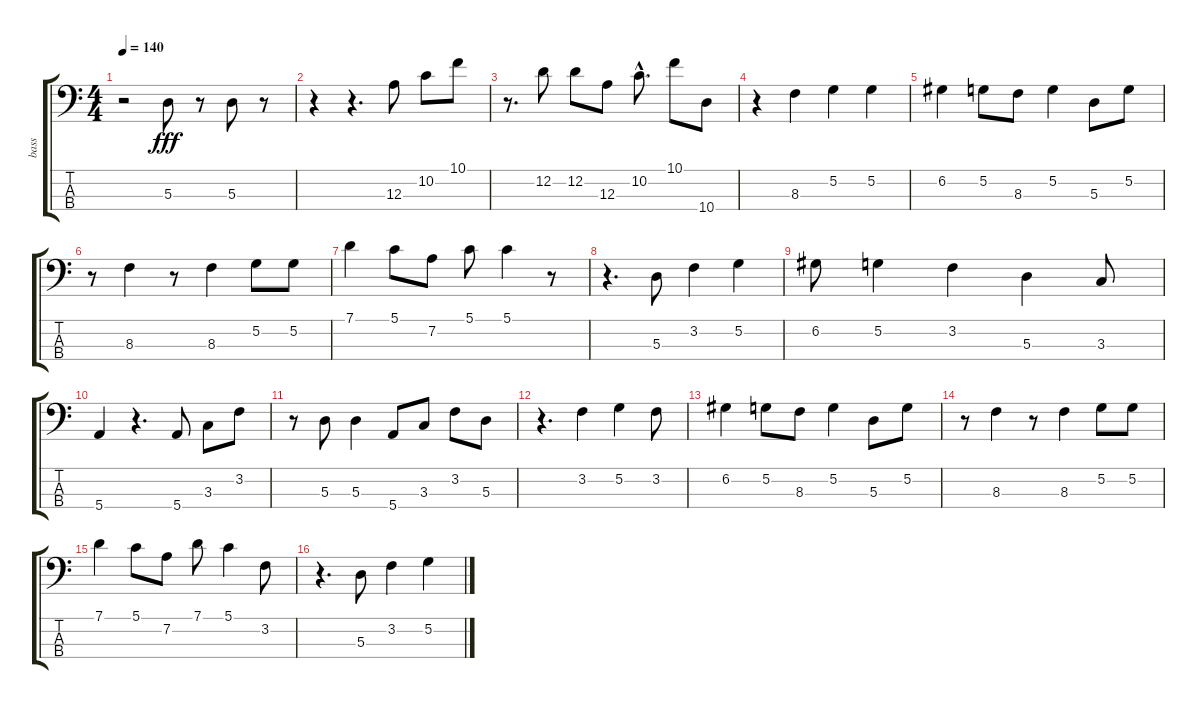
\track ("bass" "bass") {instrument electricbasspick}
\staff {score tabs}
\tuning (G2 D2 A1 E1) {hide}
\ts (4 4)
\tempo 140
\clef f4
\ks c
r.2{dy fff} 5.3.8 r.8 5.3.8 r.8 |
r.4 r.4{d} 12.3.8 10.2.8 10.1.8 |
r.8{d} 12.2.8 12.2.8 12.3.8 10.2{hac}.8{d} 10.1.8 10.4.8 |
r.4 8.3.4 5.2.4 5.2.4 |
6.2.4 5.2.8 8.3.8 5.2.4 5.3.8 5.2.8 |
r.8 8.3.4 r.8 8.3.4 5.2.8 5.2.8 |
7.1.4 5.1.8 7.2.8 5.1.8 5.1.4 r.8 |
r.4{d} 5.3.8 3.2.4 5.2.4 |
6.2.8 5.2.4 3.2.4 5.3.4 3.3.8 |
5.4.4 r.4{d} 5.4.8 3.3.8 3.2.8 |
r.8 5.3.8 5.3.4 5.4.8 3.3.8 3.2.8 5.3.8 |
r.4{d} 3.2.4 5.2.4 3.2.8 |
6.2.4 5.2.8 8.3.8 5.2.4 5.3.8 5.2.8 |
r.8 8.3.4 r.8 8.3.4 5.2.8 5.2.8 |
7.1.4 5.1.8 7.2.8 7.1.8 5.1.4 3.2.8 |
r.4{d} 5.3.8 3.2.4 5.2.4
